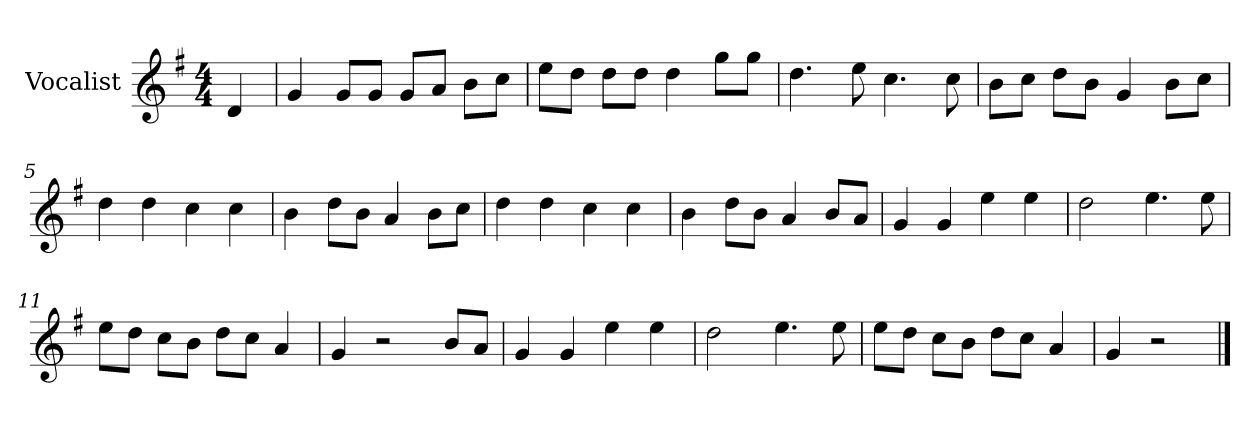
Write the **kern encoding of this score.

**kern
*part1
*staff1
*I"Vocalist
*k[f#]
*G:
*M4/4
=
4d
=1
4g
8gL
8gJ
8gL
8aJ
8bL
8ccJ
=2
8eeL
8ddJ
8ddL
8ddJ
4dd
8ggL
8ggJ
=3
4.dd
8ee
4.cc
8cc
=4
8bL
8ccJ
8ddL
8bJ
4g
8bL
8ccJ
=5
4dd
4dd
4cc
4cc
=6
4b
8ddL
8bJ
4a
8bL
8ccJ
=7
4dd
4dd
4cc
4cc
=8
4b
8ddL
8bJ
4a
8bL
8aJ
=9
4g
4g
4ee
4ee
=10
2dd
4.ee
8ee
=11
8eeL
8ddJ
8ccL
8bJ
8ddL
8ccJ
4a
=12
4g
2r
8bL
8aJ
=13
4g
4g
4ee
4ee
=14
2dd
4.ee
8ee
=15
8eeL
8ddJ
8ccL
8bJ
8ddL
8ccJ
4a
=16
4g
2r
==
*-
